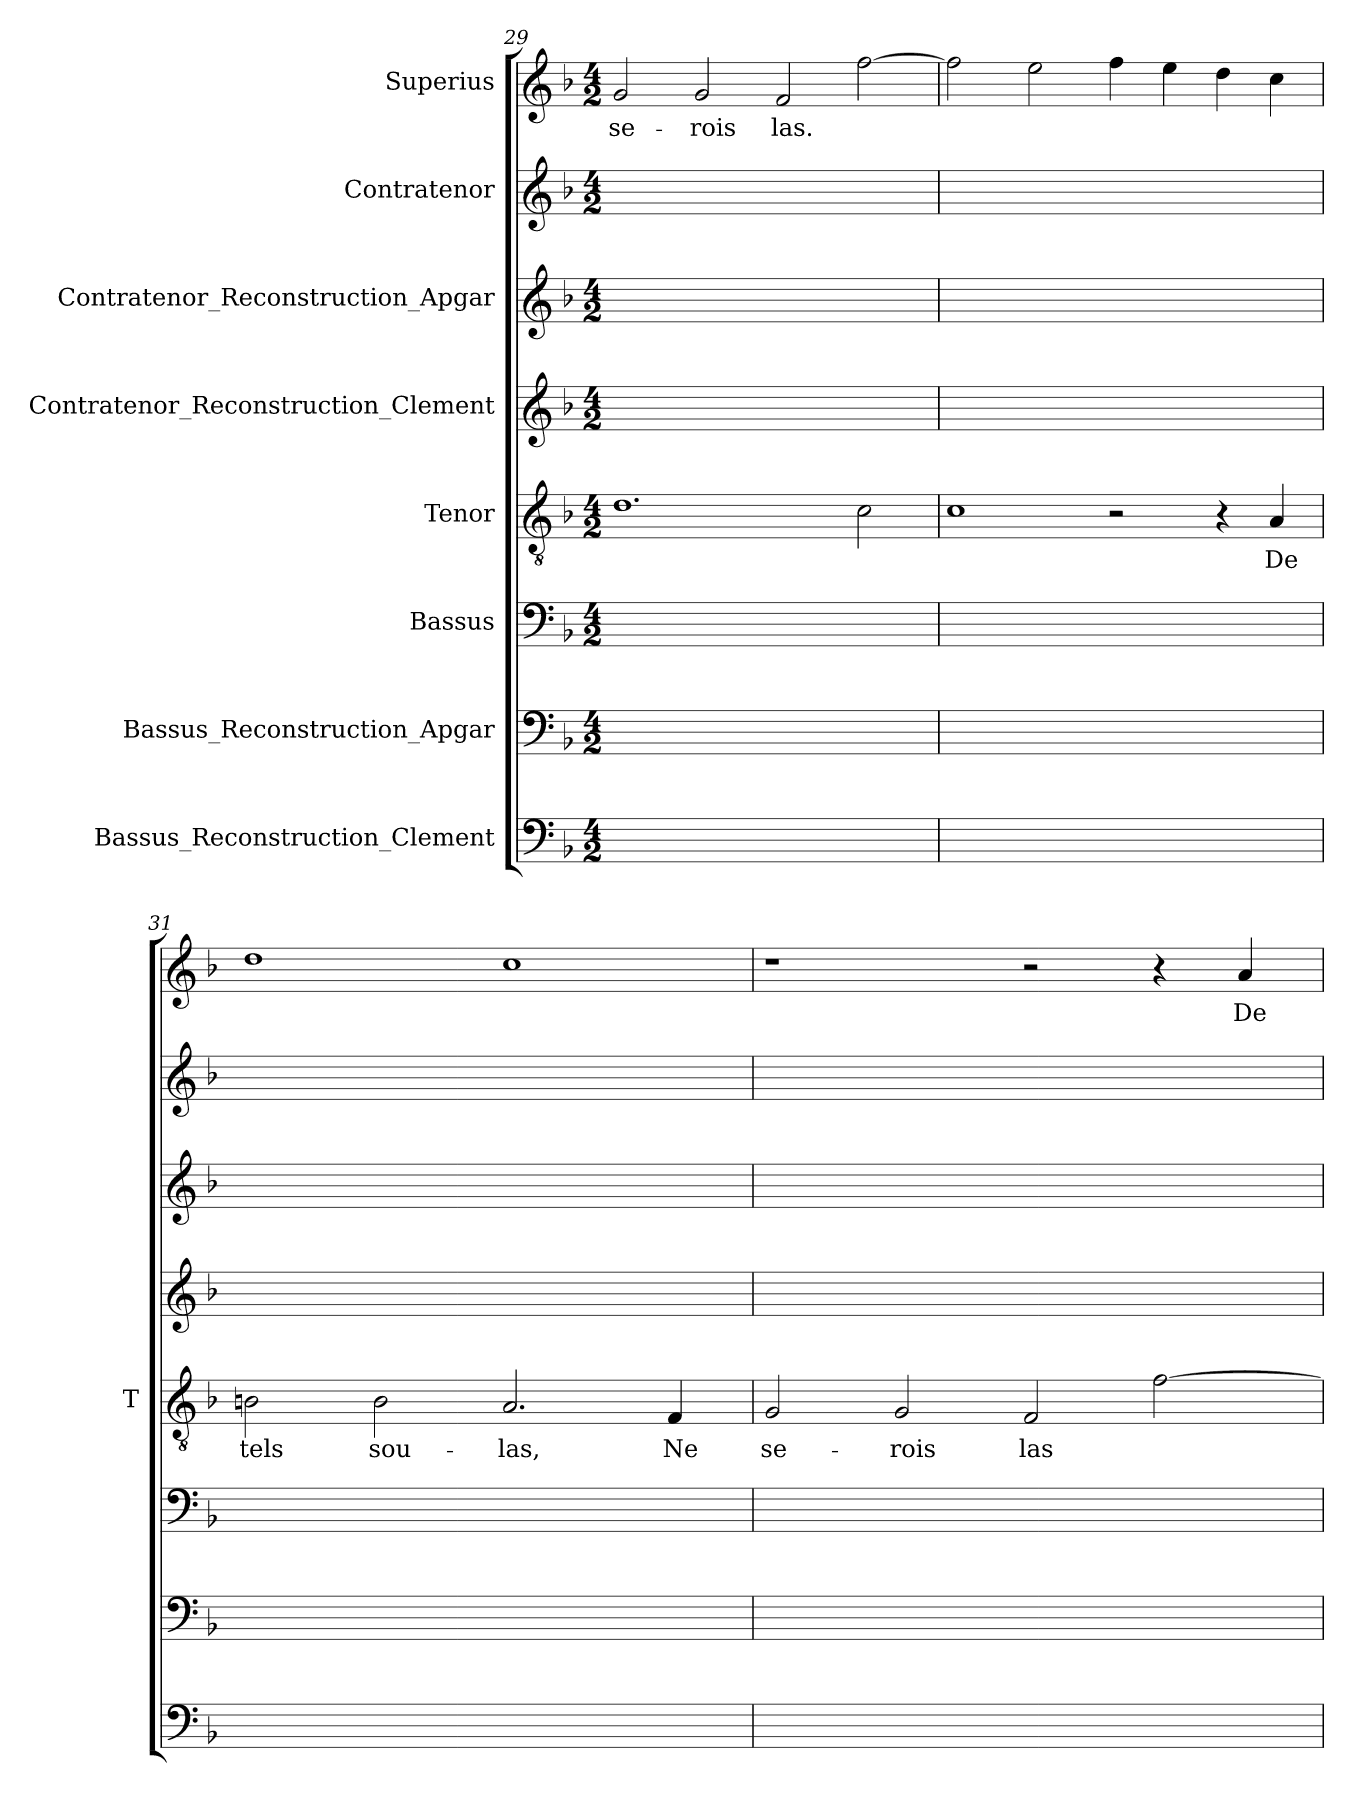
**kern	**kern	**kern	**kern	**text	**kern	**kern	**kern	**kern	**text
*part8	*part7	*part6	*part5	*part5	*part4	*part3	*part2	*part1	*part1
*staff8	*staff7	*staff6	*staff5	*staff5	*staff4	*staff3	*staff2	*staff1	*staff1
*I"Bassus_Reconstruction_Clement	*I"Bassus_Reconstruction_Apgar	*I"Bassus	*I"Tenor	*	*I"Contratenor_Reconstruction_Clement	*I"Contratenor_Reconstruction_Apgar	*I"Contratenor	*I"Superius	*
*	*	*	*I'T	*	*	*	*	*	*
*clefF4	*clefF4	*clefF4	*clefGv2	*	*clefG2	*clefG2	*clefG2	*clefG2	*
*k[b-]	*k[b-]	*k[b-]	*k[b-]	*	*k[b-]	*k[b-]	*k[b-]	*k[b-]	*
*M4/2	*M4/2	*M4/2	*M4/2	*	*M4/2	*M4/2	*M4/2	*M4/2	*
=29	=29	=29	=29	=29	=29	=29	=29	=29	=29
0ryy	0ryy	0ryy	1.d	.	0ryy	0ryy	0ryy	2g	se-
.	.	.	.	.	.	.	.	2g	-rois
.	.	.	.	.	.	.	.	2f	-las.
.	.	.	2c	.	.	.	.	[2ff	.
=30	=30	=30	=30	=30	=30	=30	=30	=30	=30
0ryy	0ryy	0ryy	1c	.	0ryy	0ryy	0ryy	2ff]	.
.	.	.	.	.	.	.	.	2ee	.
.	.	.	2r	.	.	.	.	4ff	.
.	.	.	.	.	.	.	.	4ee	.
.	.	.	4r	.	.	.	.	4dd	.
.	.	.	4A	-De	.	.	.	4cc	.
=31	=31	=31	=31	=31	=31	=31	=31	=31	=31
0ryy	0ryy	0ryy	2B	-tels	0ryy	0ryy	0ryy	1dd	.
.	.	.	2B	sou-	.	.	.	.	.
.	.	.	2.A	-las,	.	.	.	1cc	.
.	.	.	4F	-Ne	.	.	.	.	.
=32	=32	=32	=32	=32	=32	=32	=32	=32	=32
0ryy	0ryy	0ryy	2G	se-	0ryy	0ryy	0ryy	1r	.
.	.	.	2G	-rois	.	.	.	.	.
.	.	.	2F	-las	.	.	.	2r	.
.	.	.	[2f	.	.	.	.	4r	.
.	.	.	.	.	.	.	.	4a	-De
=	=	=	=	=	=	=	=	=	=
*-	*-	*-	*-	*-	*-	*-	*-	*-	*-
